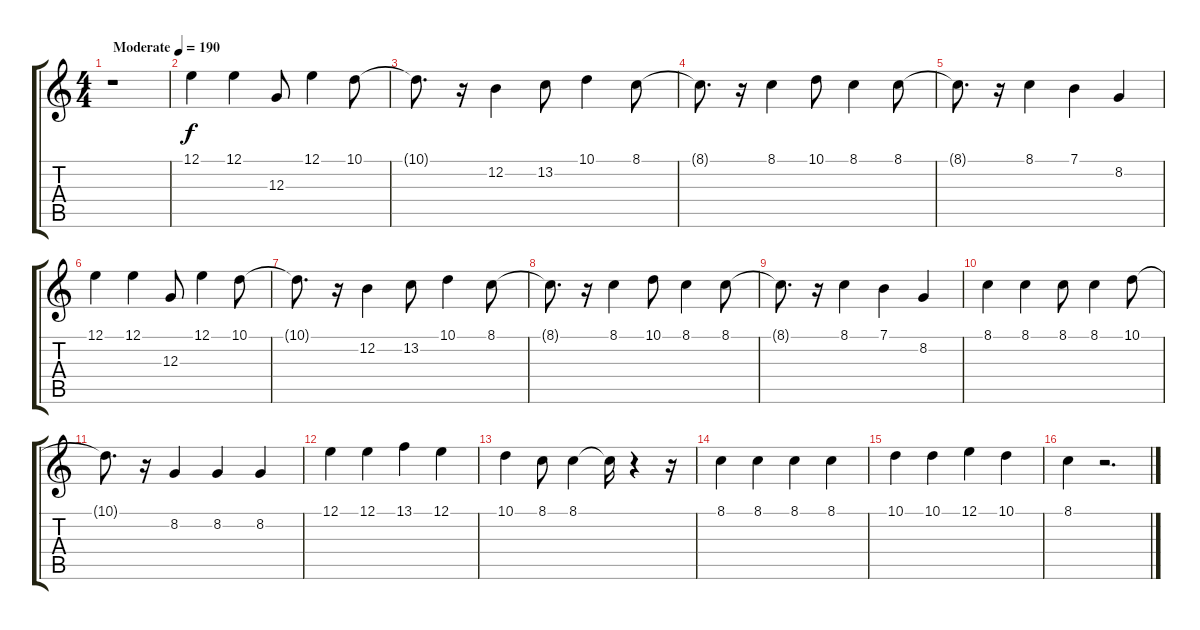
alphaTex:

\track "" {instrument clarinet}
\staff {score tabs}
\tuning (E4 B3 G3 D3 A2 E2) {hide}
\ts (4 4)
\tempo (190 "Moderate")
\clef g2
\ks c
r.1{dy f instrument clarinet} |
12.1.4 12.1.4 12.3.8 12.1.4 10.1.8 |
10.1{t}.8{d} r.16 12.2.4 13.2.8 10.1.4 8.1.8 |
8.1{t}.8{d} r.16 8.1.4 10.1.8 8.1.4 8.1.8 |
8.1{t}.8{d} r.16 8.1.4 7.1.4 8.2.4 |
12.1.4 12.1.4 12.3.8 12.1.4 10.1.8 |
10.1{t}.8{d} r.16 12.2.4 13.2.8 10.1.4 8.1.8 |
8.1{t}.8{d} r.16 8.1.4 10.1.8 8.1.4 8.1.8 |
8.1{t}.8{d} r.16 8.1.4 7.1.4 8.2.4 |
8.1.4 8.1.4 8.1.8 8.1.4 10.1.8 |
10.1{t}.8{d} r.16 8.2.4 8.2.4 8.2.4 |
12.1.4 12.1.4 13.1.4 12.1.4 |
10.1.4 8.1.8 8.1.4 8.1{t}.16 r.4 r.16 |
8.1.4 8.1.4 8.1.4 8.1.4 |
10.1.4 10.1.4 12.1.4 10.1.4 |
8.1.4 r.2{d}
